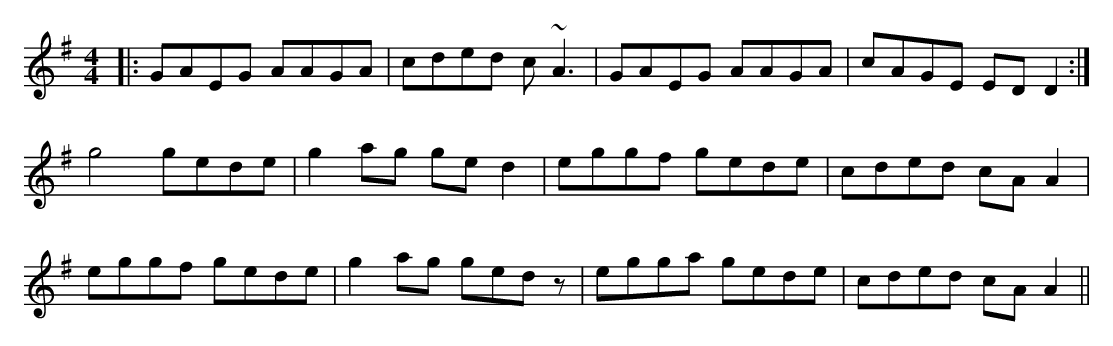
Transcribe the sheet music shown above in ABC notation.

X:1
M:4/4
K:Ador
|:GAEG AAGA|cded c ~A3|GAEG AAGA|cAGE EDD2:|
g4 gede|g2 ag ged2|eggf gede|cded cA A2|
eggf gede|g2 ag gedz|egga gede|cded cA A2||
